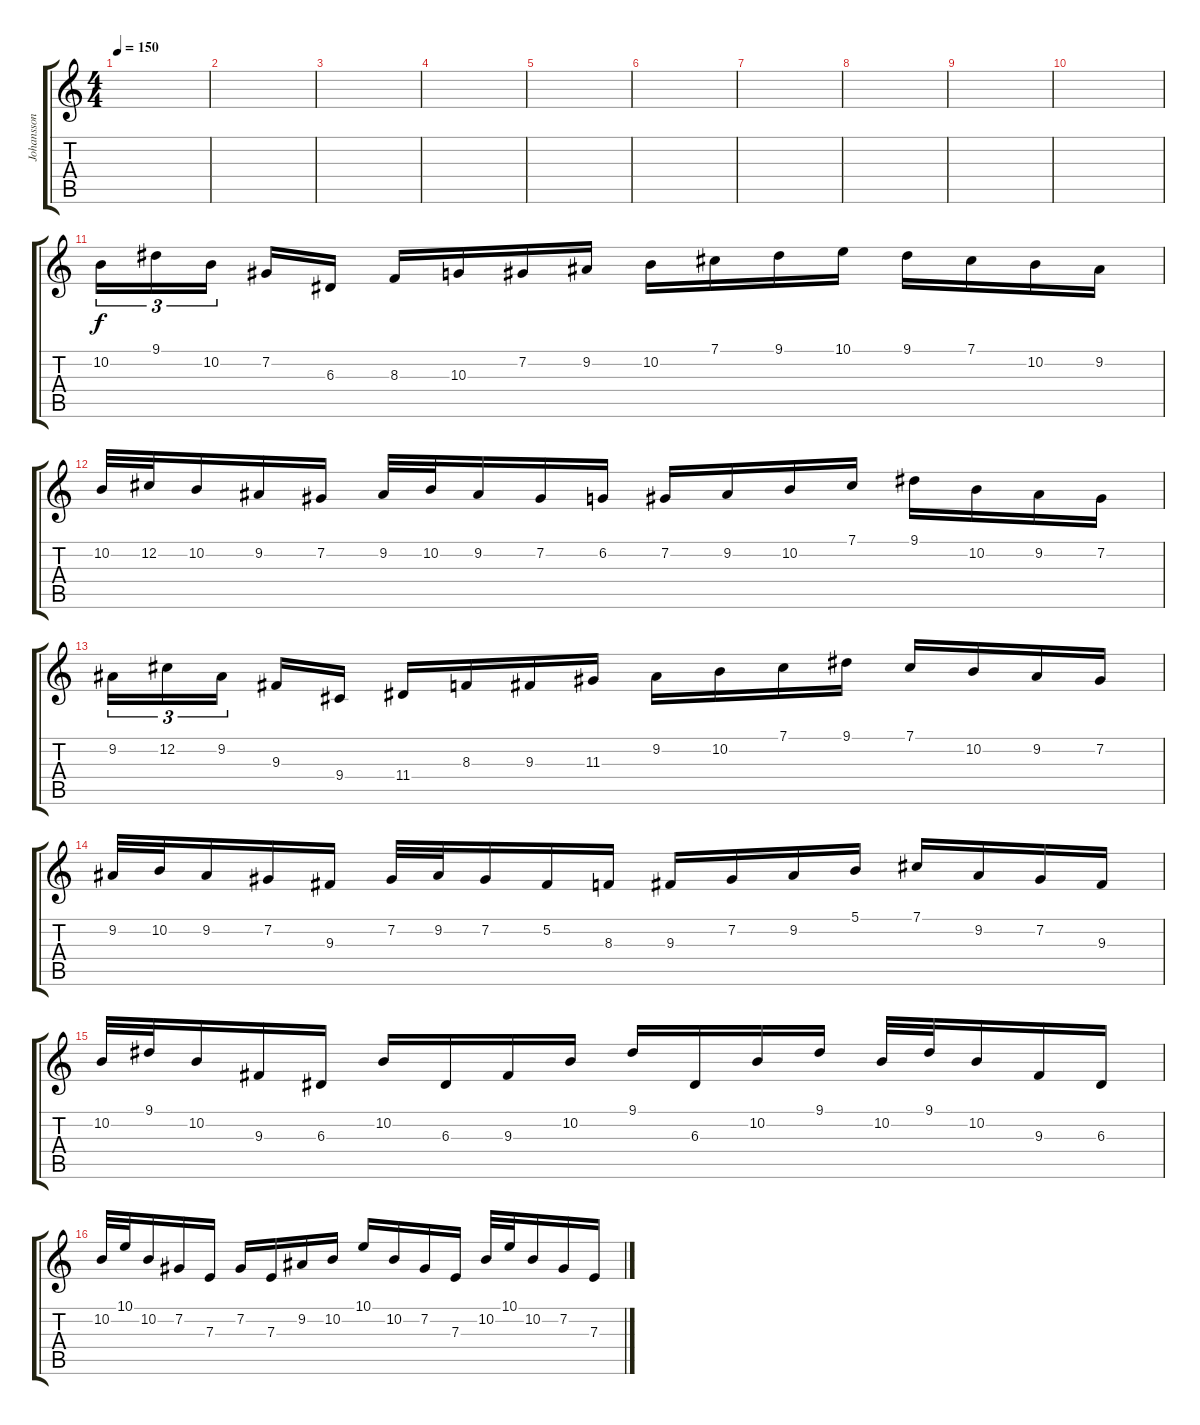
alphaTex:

\track ("Johansson 2" "Johansson ") {instrument lead1square}
\staff {score tabs}
\tuning (Gb4 Db4 A3 E3 B2 Gb2) {hide}
\ts (4 4)
\tempo 150
\clef g2
\ks c
|
|
|
|
|
|
|
|
|
|
10.2.16{tu (3 2) volume 12} 9.1.16{tu (3 2)} 10.2.16{tu (3 2)} 7.2.16 6.3.16 8.3.16 10.3.16 7.2.16 9.2.16 10.2.16 7.1.16 9.1.16 10.1.16 9.1.16 7.1.16 10.2.16 9.2.16 |
10.2.32 12.2.32 10.2.16 9.2.16 7.2.16 9.2.32 10.2.32 9.2.16 7.2.16 6.2.16 7.2.16 9.2.16 10.2.16 7.1.16 9.1.16 10.2.16 9.2.16 7.2.16 |
9.2.16{tu (3 2)} 12.2.16{tu (3 2)} 9.2.16{tu (3 2)} 9.3.16 9.4.16 11.4.16 8.3.16 9.3.16 11.3.16 9.2.16 10.2.16 7.1.16 9.1.16 7.1.16 10.2.16 9.2.16 7.2.16 |
9.2.32 10.2.32 9.2.16 7.2.16 9.3.16 7.2.32 9.2.32 7.2.16 5.2.16 8.3.16 9.3.16 7.2.16 9.2.16 5.1.16 7.1.16 9.2.16 7.2.16 9.3.16 |
10.2.32 9.1.32 10.2.16 9.3.16 6.3.16 10.2.16 6.3.16 9.3.16 10.2.16 9.1.16 6.3.16 10.2.16 9.1.16 10.2.32 9.1.32 10.2.16 9.3.16 6.3.16 |
10.2.32 10.1.32 10.2.16 7.2.16 7.3.16 7.2.16 7.3.16 9.2.16 10.2.16 10.1.16 10.2.16 7.2.16 7.3.16 10.2.32 10.1.32 10.2.16 7.2.16 7.3.16
